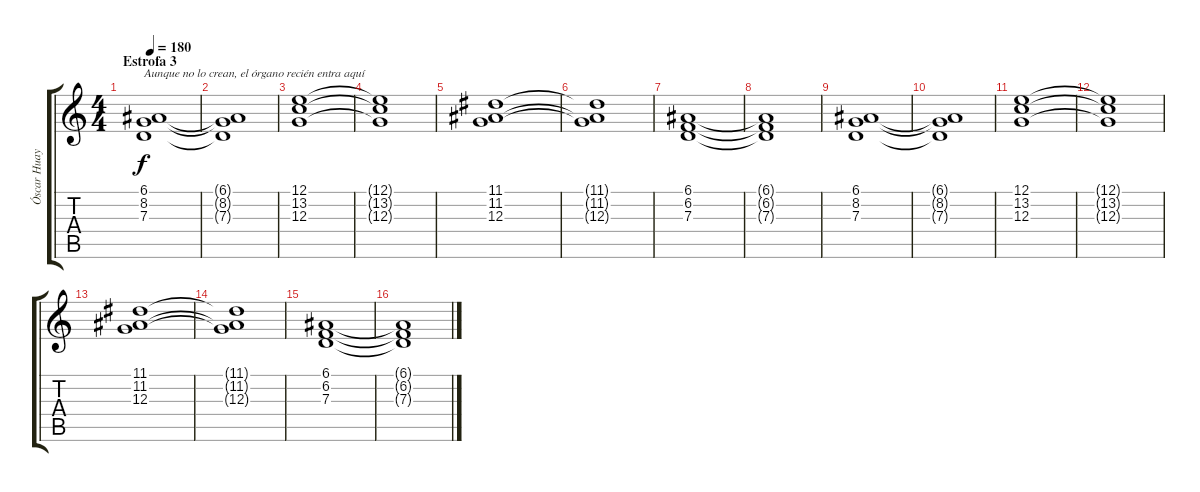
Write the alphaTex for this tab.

\track ("Óscar Huayon (órgano)" "Óscar Huay") {instrument drawbarorgan}
\staff {score tabs}
\tuning (E4 B3 G3 D3 A2 E2) {hide}
\ts (4 4)
\section ("" "Estrofa 3")
\tempo 180
\clef g2
\ks c
(6.1 8.2 7.3).1{txt "Aunque no lo crean, el órgano recién entra aquí" dy f} |
(6.1{t} 8.2{t} 7.3{t}).1 |
(12.1 13.2 12.3).1 |
(12.1{t} 13.2{t} 12.3{t}).1 |
(11.1 11.2 12.3).1 |
(11.1{t} 11.2{t} 12.3{t}).1 |
(6.1 6.2 7.3).1 |
(6.1{t} 6.2{t} 7.3{t}).1 |
(6.1 8.2 7.3).1{instrument stringensemble1} |
(6.1{t} 8.2{t} 7.3{t}).1 |
(12.1 13.2 12.3).1 |
(12.1{t} 13.2{t} 12.3{t}).1 |
(11.1 11.2 12.3).1 |
(11.1{t} 11.2{t} 12.3{t}).1 |
(6.1 6.2 7.3).1 |
(6.1{t} 6.2{t} 7.3{t}).1
